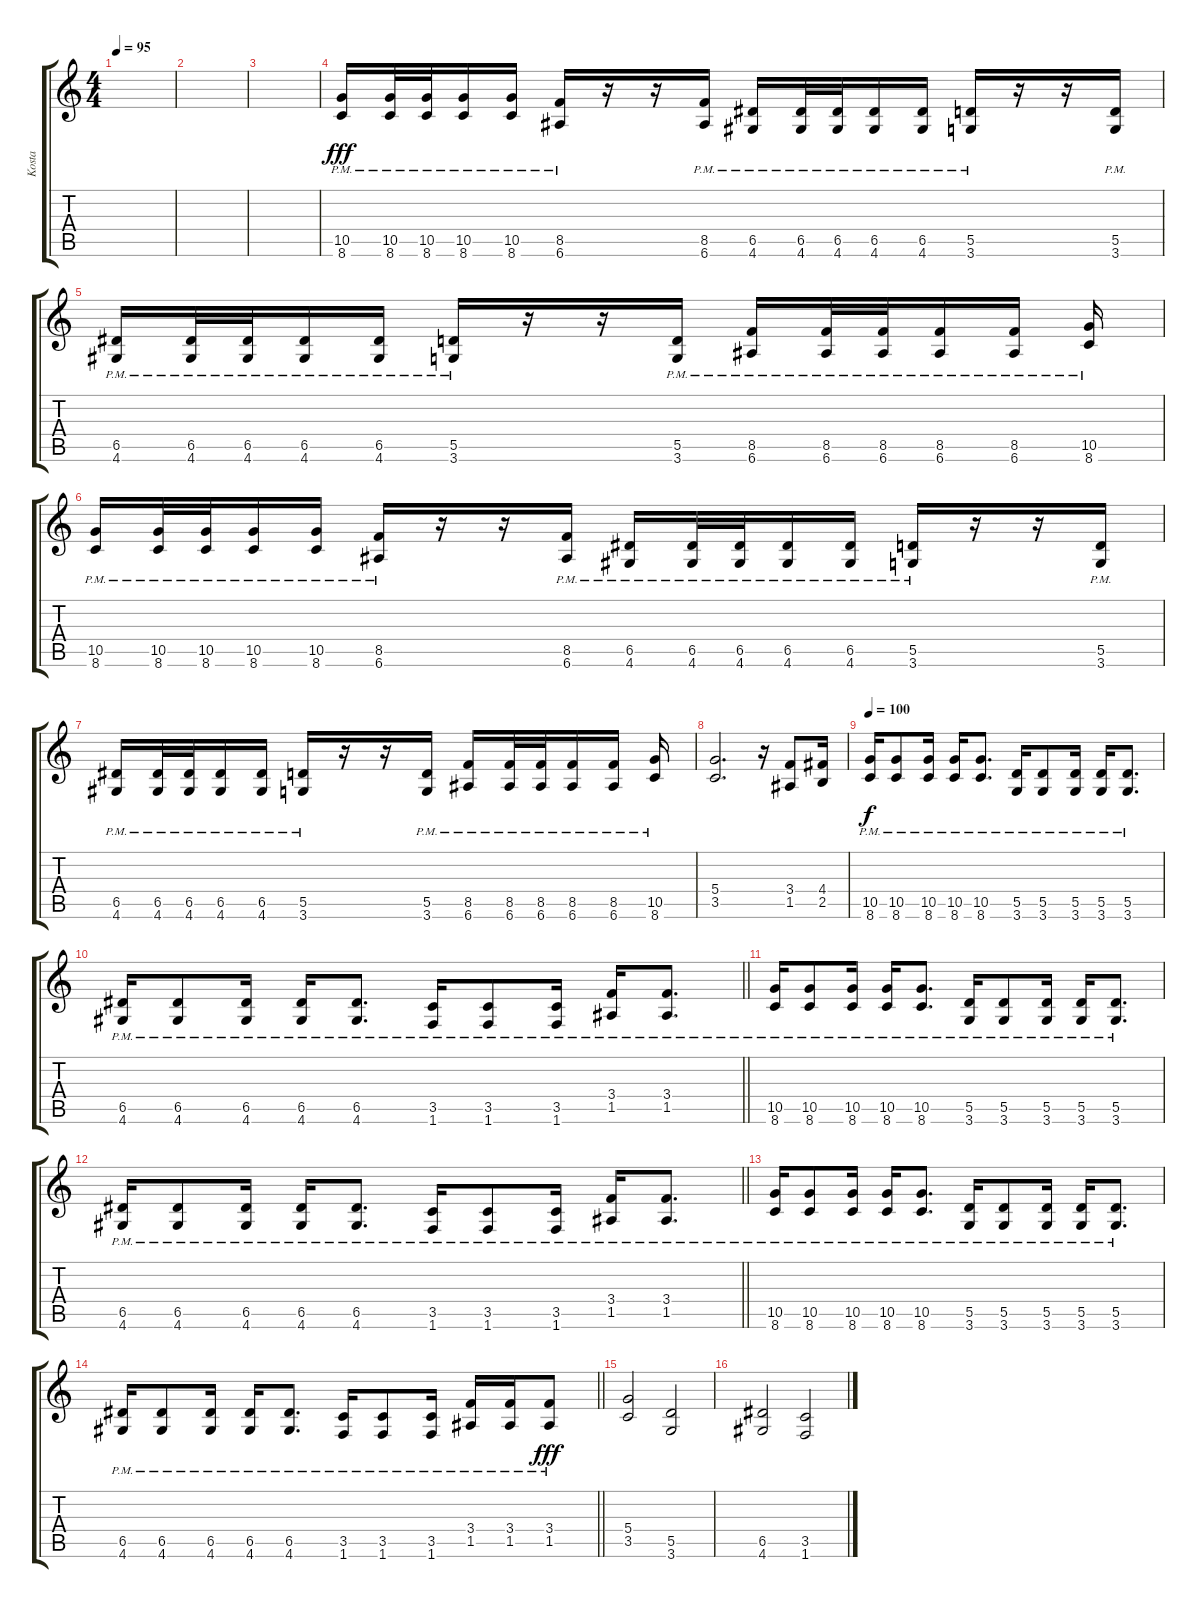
\track ("Kosta" "Kosta") {instrument distortionguitar}
\staff {score tabs}
\tuning (E4 B3 G3 D3 A2 E2) {hide}
\ts (4 4)
\tempo 95
\clef g2
\ks c
|
|
|
(10.5{pm} 8.6{pm}).16{dy fff} (10.5{pm} 8.6{pm}).32 (10.5{pm} 8.6{pm}).32 (10.5{pm} 8.6{pm}).16 (10.5{pm} 8.6{pm}).16 (8.5{pm} 6.6{pm}).16 r.16 r.16 (8.5{pm} 6.6{pm}).16 (6.5{pm} 4.6{pm}).16 (6.5{pm} 4.6{pm}).32 (6.5{pm} 4.6{pm}).32 (6.5{pm} 4.6{pm}).16 (6.5{pm} 4.6{pm}).16 (5.5{pm} 3.6{pm}).16 r.16 r.16 (5.5{pm} 3.6{pm}).16 |
(6.5{pm} 4.6{pm}).16 (6.5{pm} 4.6{pm}).32 (6.5{pm} 4.6{pm}).32 (6.5{pm} 4.6{pm}).16 (6.5{pm} 4.6{pm}).16 (5.5{pm} 3.6{pm}).16 r.16 r.16 (5.5{pm} 3.6{pm}).16 (8.5{pm} 6.6{pm}).16 (8.5{pm} 6.6{pm}).32 (8.5{pm} 6.6{pm}).32 (8.5{pm} 6.6{pm}).16 (8.5{pm} 6.6{pm}).16 (10.5{pm} 8.6{pm}).16 |
(10.5{pm} 8.6{pm}).16 (10.5{pm} 8.6{pm}).32 (10.5{pm} 8.6{pm}).32 (10.5{pm} 8.6{pm}).16 (10.5{pm} 8.6{pm}).16 (8.5{pm} 6.6{pm}).16 r.16 r.16 (8.5{pm} 6.6{pm}).16 (6.5{pm} 4.6{pm}).16 (6.5{pm} 4.6{pm}).32 (6.5{pm} 4.6{pm}).32 (6.5{pm} 4.6{pm}).16 (6.5{pm} 4.6{pm}).16 (5.5{pm} 3.6{pm}).16 r.16 r.16 (5.5{pm} 3.6{pm}).16 |
(6.5{pm} 4.6{pm}).16 (6.5{pm} 4.6{pm}).32 (6.5{pm} 4.6{pm}).32 (6.5{pm} 4.6{pm}).16 (6.5{pm} 4.6{pm}).16 (5.5{pm} 3.6{pm}).16 r.16 r.16 (5.5{pm} 3.6{pm}).16 (8.5{pm} 6.6{pm}).16 (8.5{pm} 6.6{pm}).32 (8.5{pm} 6.6{pm}).32 (8.5{pm} 6.6{pm}).16 (8.5{pm} 6.6{pm}).16 (10.5{pm} 8.6{pm}).16 |
(5.4 3.5).2{d} r.16 (3.4 1.5).8 (4.4 2.5).16 |
\tempo 100
(10.5{pm} 8.6{pm}).16{dy f} (10.5{pm} 8.6{pm}).8 (10.5{pm} 8.6{pm}).16 (10.5{pm} 8.6{pm}).16 (10.5{pm} 8.6{pm}).8{d} (5.5{pm} 3.6{pm}).16 (5.5{pm} 3.6{pm}).8 (5.5{pm} 3.6{pm}).16 (5.5{pm} 3.6{pm}).16 (5.5{pm} 3.6{pm}).8{d} |
\barLineRight lightlight
(6.5{pm} 4.6{pm}).16 (6.5{pm} 4.6{pm}).8 (6.5{pm} 4.6{pm}).16 (6.5{pm} 4.6{pm}).16 (6.5{pm} 4.6{pm}).8{d} (3.5{pm} 1.6{pm}).16 (3.5{pm} 1.6{pm}).8 (3.5{pm} 1.6{pm}).16 (3.4{pm} 1.5{pm}).16 (3.4{pm} 1.5{pm}).8{d} |
(10.5{pm} 8.6{pm}).16 (10.5{pm} 8.6{pm}).8 (10.5{pm} 8.6{pm}).16 (10.5{pm} 8.6{pm}).16 (10.5{pm} 8.6{pm}).8{d} (5.5{pm} 3.6{pm}).16 (5.5{pm} 3.6{pm}).8 (5.5{pm} 3.6{pm}).16 (5.5{pm} 3.6{pm}).16 (5.5{pm} 3.6{pm}).8{d} |
\barLineRight lightlight
(6.5{pm} 4.6{pm}).16 (6.5{pm} 4.6{pm}).8 (6.5{pm} 4.6{pm}).16 (6.5{pm} 4.6{pm}).16 (6.5{pm} 4.6{pm}).8{d} (3.5{pm} 1.6{pm}).16 (3.5{pm} 1.6{pm}).8 (3.5{pm} 1.6{pm}).16 (3.4{pm} 1.5{pm}).16 (3.4{pm} 1.5{pm}).8{d} |
(10.5{pm} 8.6{pm}).16 (10.5{pm} 8.6{pm}).8 (10.5{pm} 8.6{pm}).16 (10.5{pm} 8.6{pm}).16 (10.5{pm} 8.6{pm}).8{d} (5.5{pm} 3.6{pm}).16 (5.5{pm} 3.6{pm}).8 (5.5{pm} 3.6{pm}).16 (5.5{pm} 3.6{pm}).16 (5.5{pm} 3.6{pm}).8{d} |
\barLineRight lightlight
(6.5{pm} 4.6{pm}).16 (6.5{pm} 4.6{pm}).8 (6.5{pm} 4.6{pm}).16 (6.5{pm} 4.6{pm}).16 (6.5{pm} 4.6{pm}).8{d} (3.5{pm} 1.6{pm}).16 (3.5{pm} 1.6{pm}).8 (3.5{pm} 1.6{pm}).16 (3.4{pm} 1.5{pm}).16 (3.4{pm} 1.5{pm}).16 (3.4{pm} 1.5{pm}).8{dy fff} |
(5.4 3.5).2 (5.5 3.6).2 |
(6.5 4.6).2 (3.5 1.6).2
